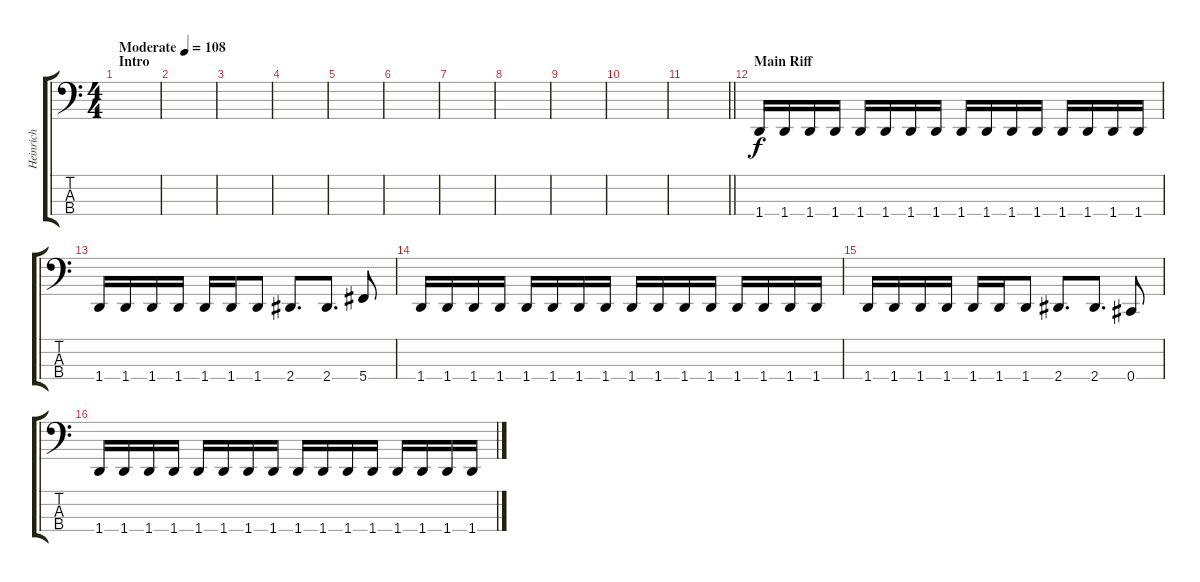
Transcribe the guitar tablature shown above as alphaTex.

\track ("Heinrich" "Heinrich") {instrument electricbasspick}
\staff {score tabs}
\tuning (E2 B1 Gb1 Db1) {hide}
\ts (4 4)
\section ("" "Intro")
\tempo (108 "Moderate")
\clef f4
\ks c
|
|
|
|
|
|
|
|
|
|
\barLineRight lightlight
|
\section ("" "Main Riff")
1.4.16 1.4.16 1.4.16 1.4.16 1.4.16 1.4.16 1.4.16 1.4.16 1.4.16 1.4.16 1.4.16 1.4.16 1.4.16 1.4.16 1.4.16 1.4.16 |
1.4.16 1.4.16 1.4.16 1.4.16 1.4.16 1.4.16 1.4.8 2.4.8{d} 2.4.8{d} 5.4.8 |
1.4.16 1.4.16 1.4.16 1.4.16 1.4.16 1.4.16 1.4.16 1.4.16 1.4.16 1.4.16 1.4.16 1.4.16 1.4.16 1.4.16 1.4.16 1.4.16 |
1.4.16 1.4.16 1.4.16 1.4.16 1.4.16 1.4.16 1.4.8 2.4.8{d} 2.4.8{d} 0.4.8 |
1.4.16 1.4.16 1.4.16 1.4.16 1.4.16 1.4.16 1.4.16 1.4.16 1.4.16 1.4.16 1.4.16 1.4.16 1.4.16 1.4.16 1.4.16 1.4.16
